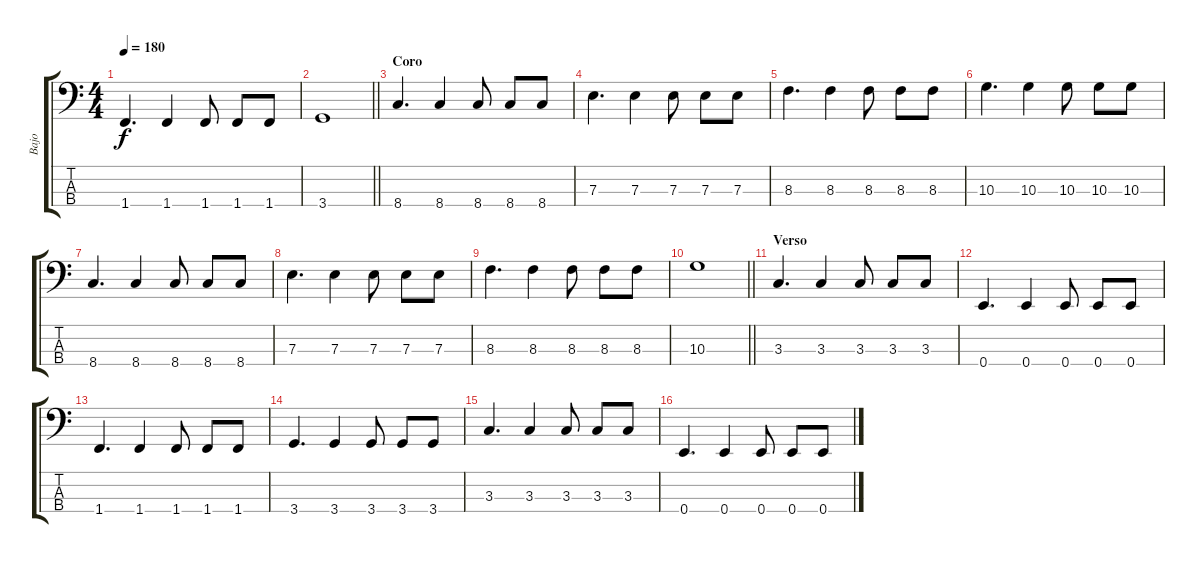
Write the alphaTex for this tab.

\track ("Bajo" "Bajo") {instrument electricbassfinger}
\staff {score tabs}
\tuning (G2 D2 A1 E1) {hide}
\ts (4 4)
\tempo 180
\clef f4
\ks c
1.4.4{d dy f} 1.4.4 1.4.8 1.4.8 1.4.8 |
\barLineRight lightlight
3.4.1 |
\section ("" "Coro")
8.4.4{d} 8.4.4 8.4.8 8.4.8 8.4.8 |
7.3.4{d} 7.3.4 7.3.8 7.3.8 7.3.8 |
8.3.4{d} 8.3.4 8.3.8 8.3.8 8.3.8 |
10.3.4{d} 10.3.4 10.3.8 10.3.8 10.3.8 |
8.4.4{d} 8.4.4 8.4.8 8.4.8 8.4.8 |
7.3.4{d} 7.3.4 7.3.8 7.3.8 7.3.8 |
8.3.4{d} 8.3.4 8.3.8 8.3.8 8.3.8 |
\barLineRight lightlight
10.3.1 |
\section ("" "Verso")
3.3.4{d} 3.3.4 3.3.8 3.3.8 3.3.8 |
0.4.4{d} 0.4.4 0.4.8 0.4.8 0.4.8 |
1.4.4{d} 1.4.4 1.4.8 1.4.8 1.4.8 |
3.4.4{d} 3.4.4 3.4.8 3.4.8 3.4.8 |
3.3.4{d} 3.3.4 3.3.8 3.3.8 3.3.8 |
0.4.4{d} 0.4.4 0.4.8 0.4.8 0.4.8
